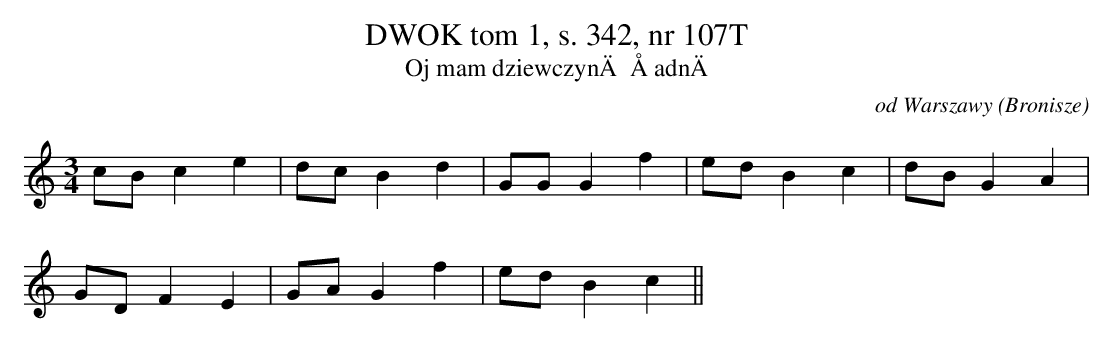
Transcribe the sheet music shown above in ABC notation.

X:1
T: DWOK tom 1, s. 342, nr 107T
T: Oj mam dziewczynÄ ÅadnÄ
O: od Warszawy (Bronisze)
M: 3/4
L: 1/8
K: C
cBc2e2 | dcB2d2 | GGG2f2 | edB2c2 | dBG2A2 |
GDF2E2 | GAG2f2 | edB2c2||
